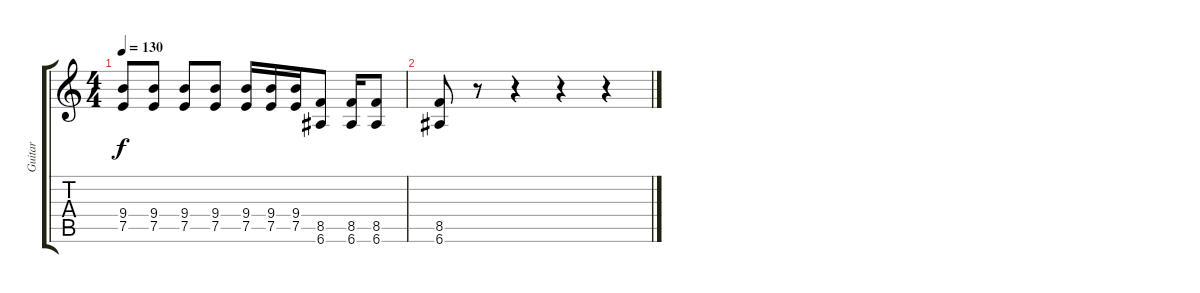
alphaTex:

\track ("Guitar" "Guitar") {instrument distortionguitar}
\staff {score tabs}
\tuning (E4 B3 G3 D3 A2 E2) {hide}
\ts (4 4)
\tempo 130
\clef g2
\ks c
(9.4 7.5).8{dy f} (9.4 7.5).8 (9.4 7.5).8 (9.4 7.5).8 (9.4 7.5).16 (9.4 7.5).16 (9.4 7.5).16 (8.5 6.6).8 (8.5 6.6).16 (8.5 6.6).8 |
(8.5 6.6).8 r.8 r.4 r.4 r.4
